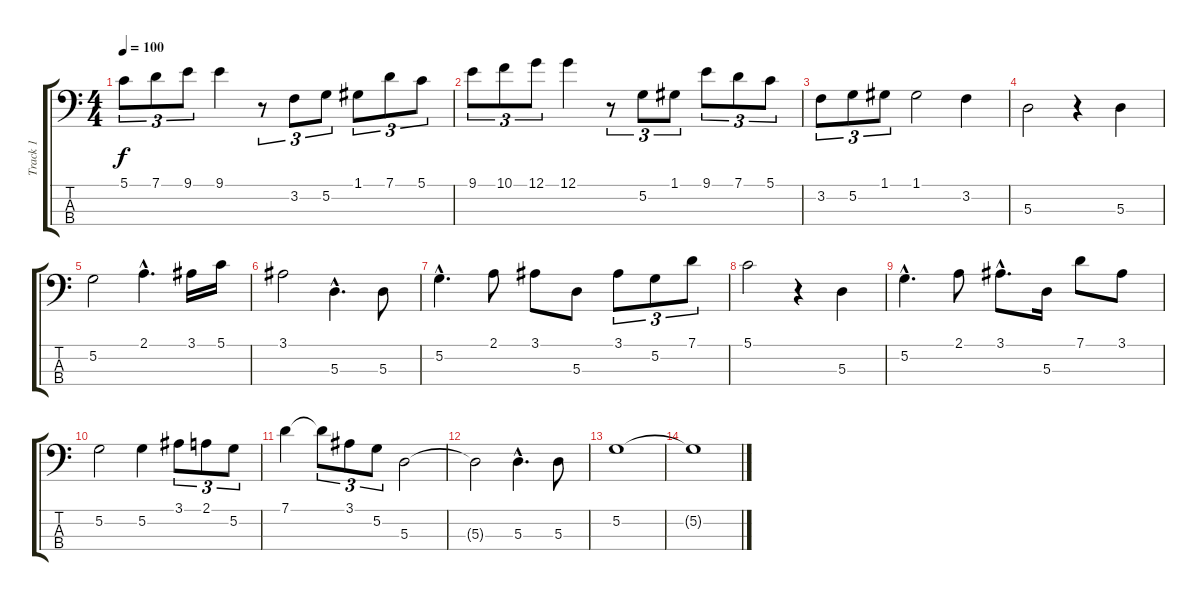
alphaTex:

\track ("Track 1" "Track 1") {instrument electricbassfinger}
\staff {score tabs}
\tuning (G2 D2 A1 E1) {hide}
\ts (4 4)
\tempo 100
\clef f4
\ks c
5.1.8{tu (3 2) dy f} 7.1.8{tu (3 2)} 9.1.8{tu (3 2)} 9.1.4 r.8{tu (3 2)} 3.2.8{tu (3 2)} 5.2.8{tu (3 2)} 1.1.8{tu (3 2)} 7.1.8{tu (3 2)} 5.1.8{tu (3 2)} |
9.1.8{tu (3 2)} 10.1.8{tu (3 2)} 12.1.8{tu (3 2)} 12.1.4 r.8{tu (3 2)} 5.2.8{tu (3 2)} 1.1.8{tu (3 2)} 9.1.8{tu (3 2)} 7.1.8{tu (3 2)} 5.1.8{tu (3 2)} |
3.2.8{tu (3 2)} 5.2.8{tu (3 2)} 1.1.8{tu (3 2)} 1.1.2 3.2.4 |
5.3.2 r.4 5.3.4 |
5.2.2 2.1{hac}.4{d} 3.1.16 5.1.16 |
3.1.2 5.3{hac}.4{d} 5.3.8 |
5.2{hac}.4{d} 2.1.8 3.1.8 5.3.8 3.1.8{tu (3 2)} 5.2.8{tu (3 2)} 7.1.8{tu (3 2)} |
5.1.2 r.4 5.3.4 |
5.2{hac}.4{d} 2.1.8 3.1{hac}.8{d} 5.3.16 7.1.8 3.1.8 |
5.2.2 5.2.4 3.1.8{tu (3 2)} 2.1.8{tu (3 2)} 5.2.8{tu (3 2)} |
7.1.4 7.1{t}.8{tu (3 2)} 3.1.8{tu (3 2)} 5.2.8{tu (3 2)} 5.3.2 |
5.3{t}.2 5.3{hac}.4{d} 5.3.8 |
5.2.1 |
5.2{t}.1
